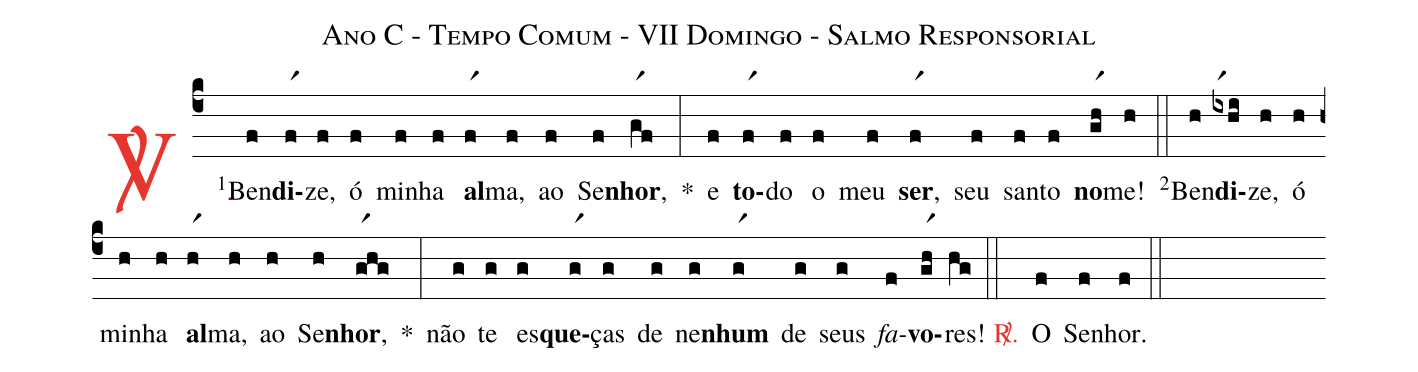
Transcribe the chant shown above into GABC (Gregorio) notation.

name: Ano C - Tempo Comum - VII Domingo - Salmo Responsorial;
%%
(c4)

<c><sp>V/</sp>.</c>() <v>\VSup{1}</v>Ben(f)<b>di</b>(fr1)ze,(f) ó(f) mi(f)nha(f) <b>al</b>(fr1)ma,(f) ao(f) Se(f)<b>nhor</b>,(gr1f) *(:)
e(f) <b>to</b>(fr1)do(f) o(f) meu(f) <b>ser</b>,(fr1) seu(f) san(f)to(f) <b>no</b>(gr1h)me!(h)

(::)

<v>\VSup{2}</v>Ben(h)<b>di</b>(ir1xhi)ze,(h) ó(h) mi(h)nha(h) <b>al</b>(hr1)ma,(h) ao(h) Se(h)<b>nhor</b>,(gr1hg) *(:)
não(g) te(g) es(g)<b>que</b>(gr1)ças(g) de(g) ne(g)<b>nhum</b>(gr1) de(g) seus(g) <i>fa</i>(f)<b>vo</b>(gr1h)res!(hg)

(::)

<c><sp>R/</sp>.</c>() O(f) Se(f)nhor.(f)

(::)
